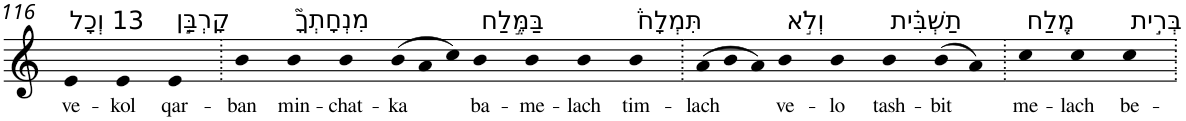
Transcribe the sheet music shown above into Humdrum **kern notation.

**kern	**text
*part1	*part1
*staff1	*staff1
*I"Piano	*
*I'Pno	*
!!LO:PB:g=z
*clefG2	*
*k[]	*
=116	=116
!LO:TX:a:t=13 וְכָל	!
!	!LO:LY:b
4e	ve-
!	!LO:LY:b
4e	-kol
!LO:TX:a:t=קָרְבַּ֣ן	!
!	!LO:LY:b
4e	qar-
=117.	=117.
!	!LO:LY:b
4b	-ban
!LO:TX:a:t=מִנְחָתְךָ֮	!
!	!LO:LY:b
4b	min-
!	!LO:LY:b
4b	-chat-
*Xtuplet	*
!	!LO:LY:b
(>12b	-ka
12a	.
12cc)	.
!LO:TX:a:t=בַּמֶּ֣לַח	!
!	!LO:LY:b
4b	ba-
!	!LO:LY:b
4b	-me-
!	!LO:LY:b
4b	-lach
!LO:TX:a:t=תִּמְלָח֒	!
!	!LO:LY:b
4b	tim-
=118.	=118.
!	!LO:LY:b
(>12a	-lach
12b	.
12a)	.
!LO:TX:a:t=וְלֹ֣א	!
!	!LO:LY:b
4b	ve-
!	!LO:LY:b
4b	-lo
!LO:TX:a:t=תַשְׁבִּ֗ית	!
!	!LO:LY:b
4b	tash-
!	!LO:LY:b
(>8b	-bit
8a)	.
=119.	=119.
!LO:TX:a:t=מֶ֚לַח	!
!	!LO:LY:b
4cc	me-
!	!LO:LY:b
4cc	-lach
!LO:TX:a:t=בְּרִ֣ית	!
!	!LO:LY:b
4cc	be-
=.	=.
*-	*-
